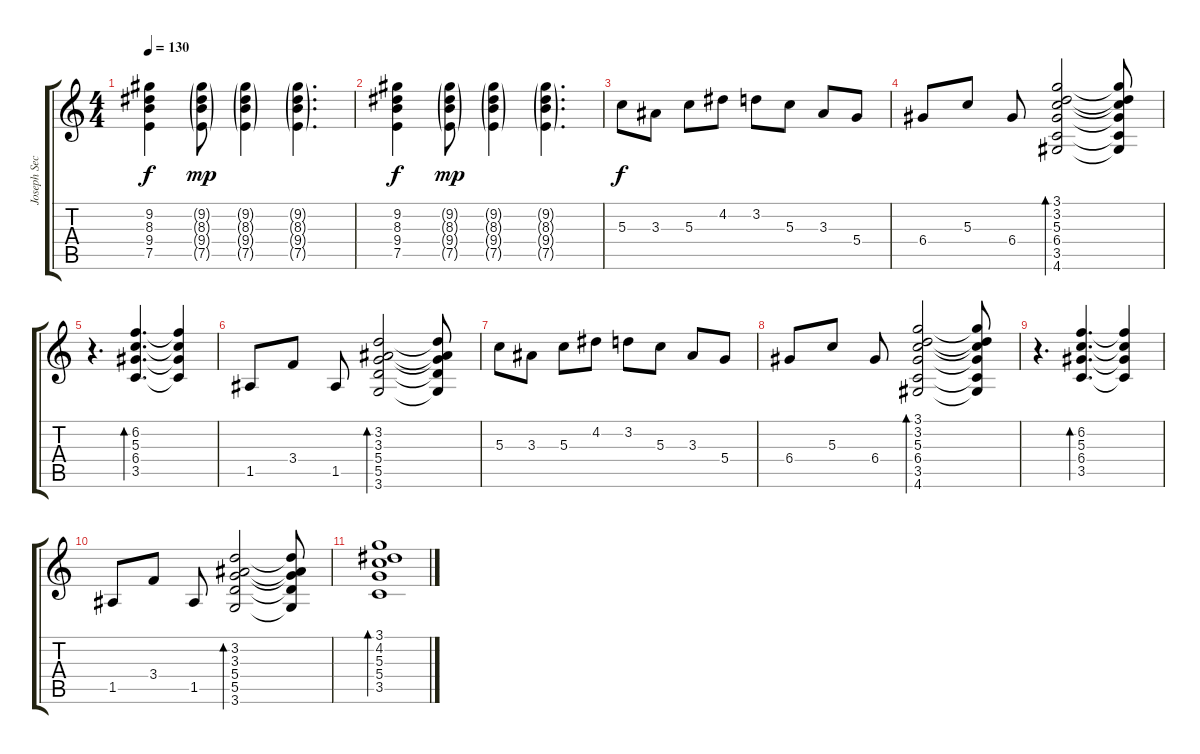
\track ("Joseph Secchiaroli (Guitar)" "Joseph Sec") {instrument electricguitarjazz}
\staff {score tabs}
\tuning (E4 B3 G3 D3 A2 E2) {hide}
\ts (4 4)
\tempo 130
\clef g2
\ks c
(9.2 8.3 9.4 7.5).4{dy f} (9.2{g} 8.3{g} 9.4{g} 7.5{g}).8{dy mp} (9.2{g} 8.3{g} 9.4{g} 7.5{g}).4 (9.2{g} 8.3{g} 9.4{g} 7.5{g}).4{d} |
(9.2 8.3 9.4 7.5).4{dy f} (9.2{g} 8.3{g} 9.4{g} 7.5{g}).8{dy mp} (9.2{g} 8.3{g} 9.4{g} 7.5{g}).4 (9.2{g} 8.3{g} 9.4{g} 7.5{g}).4{d} |
5.3.8{dy f volume 8} 3.3.8 5.3.8 4.2.8 3.2.8 5.3.8 3.3.8 5.4.8 |
6.4.8 5.3.8 6.4.8 (3.1 3.2 5.3 6.4 3.5 4.6).2{bd 60} (3.1{t} 3.2{t} 5.3{t} 6.4{t} 3.5{t} 4.6{t}).8 |
r.4{d} (6.2 5.3 6.4 3.5).4{d bd 60} (6.2{t} 5.3{t} 6.4{t} 3.5{t}).4 |
1.5.8 3.4.8 1.5.8 (3.2 3.3 5.4 5.5 3.6).2{bd 60} (3.2{t} 3.3{t} 5.4{t} 5.5{t} 3.6{t}).8 |
5.3.8 3.3.8 5.3.8 4.2.8 3.2.8 5.3.8 3.3.8 5.4.8 |
6.4.8 5.3.8 6.4.8 (3.1 3.2 5.3 6.4 3.5 4.6).2{bd 60} (3.1{t} 3.2{t} 5.3{t} 6.4{t} 3.5{t} 4.6{t}).8 |
r.4{d} (6.2 5.3 6.4 3.5).4{d bd 60} (6.2{t} 5.3{t} 6.4{t} 3.5{t}).4 |
1.5.8 3.4.8 1.5.8 (3.2 3.3 5.4 5.5 3.6).2{bd 60} (3.2{t} 3.3{t} 5.4{t} 5.5{t} 3.6{t}).8 |
(3.1 4.2 5.3 5.4 3.5).1{bd 60}
